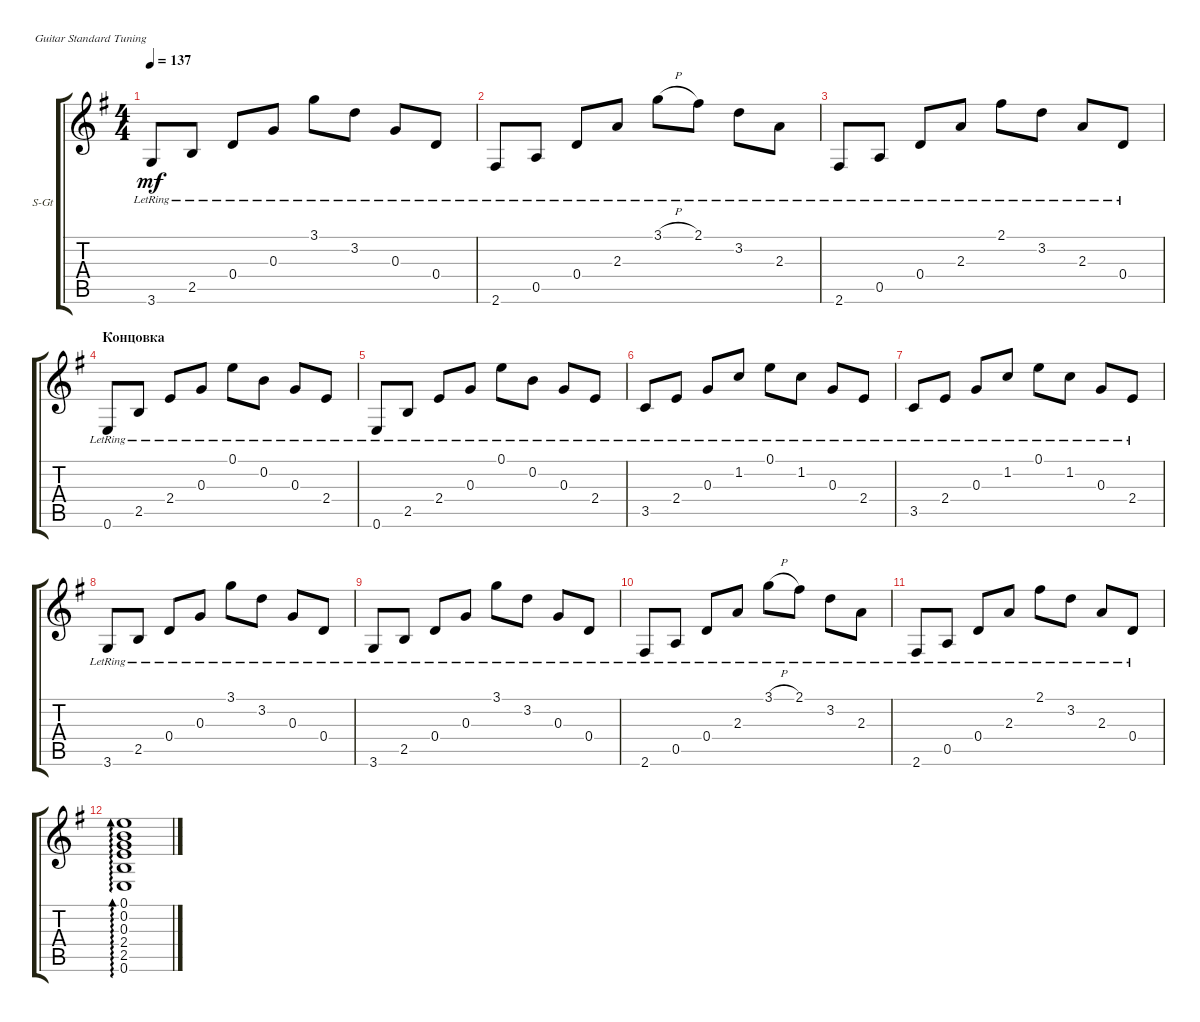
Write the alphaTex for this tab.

\defaultSystemsLayout 4
\bracketExtendMode groupsimilarinstruments
\firstSystemTrackNameOrientation horizontal
\otherSystemsTrackNameOrientation horizontal
\track ("Acoustic Guitar I" "S-Gt") {instrument acousticguitarsteel}
\staff {score tabs}
\tuning (E4 B3 G3 D3 A2 E2)
\ts (4 4)
\tempo 137
\clef g2
\ks eminor
3.6{lr}.8{dy mf} 2.5{lr}.8 0.4{lr}.8 0.3{lr}.8 3.1{lr}.8 3.2{lr}.8 0.3{lr}.8 0.4{lr}.8 |
2.6{lr}.8 0.5{lr}.8 0.4{lr}.8 2.3{lr}.8 3.1{h lr}.8 2.1{lr}.8 3.2{lr}.8 2.3{lr}.8 |
2.6{lr}.8 0.5{lr}.8 0.4{lr}.8 2.3{lr}.8 2.1{lr}.8 3.2{lr}.8 2.3{lr}.8 0.4{lr}.8 |
\section ("" "Концовка")
0.6{lr}.8 2.5{lr}.8 2.4{lr}.8 0.3{lr}.8 0.1{lr}.8 0.2{lr}.8 0.3{lr}.8 2.4{lr}.8 |
0.6{lr}.8 2.5{lr}.8 2.4{lr}.8 0.3{lr}.8 0.1{lr}.8 0.2{lr}.8 0.3{lr}.8 2.4{lr}.8 |
3.5{lr}.8 2.4{lr}.8 0.3{lr}.8 1.2{lr}.8 0.1{lr}.8 1.2{lr}.8 0.3{lr}.8 2.4{lr}.8 |
3.5{lr}.8 2.4{lr}.8 0.3{lr}.8 1.2{lr}.8 0.1{lr}.8 1.2{lr}.8 0.3{lr}.8 2.4{lr}.8 |
3.6{lr}.8 2.5{lr}.8 0.4{lr}.8 0.3{lr}.8 3.1{lr}.8 3.2{lr}.8 0.3{lr}.8 0.4{lr}.8 |
3.6{lr}.8 2.5{lr}.8 0.4{lr}.8 0.3{lr}.8 3.1{lr}.8 3.2{lr}.8 0.3{lr}.8 0.4{lr}.8 |
\scale
0.384528 2.6{lr}.8 0.5{lr}.8 0.4{lr}.8 2.3{lr}.8 3.1{h lr}.8 2.1{lr}.8 3.2{lr}.8 2.3{lr}.8 |
\scale
0.325604 2.6{lr}.8 0.5{lr}.8 0.4{lr}.8 2.3{lr}.8 2.1{lr}.8 3.2{lr}.8 2.3{lr}.8 0.4{lr}.8 |
\scale
0.289653 (0.6 2.5 2.4 0.3 0.2 0.1).1{ad 0}
